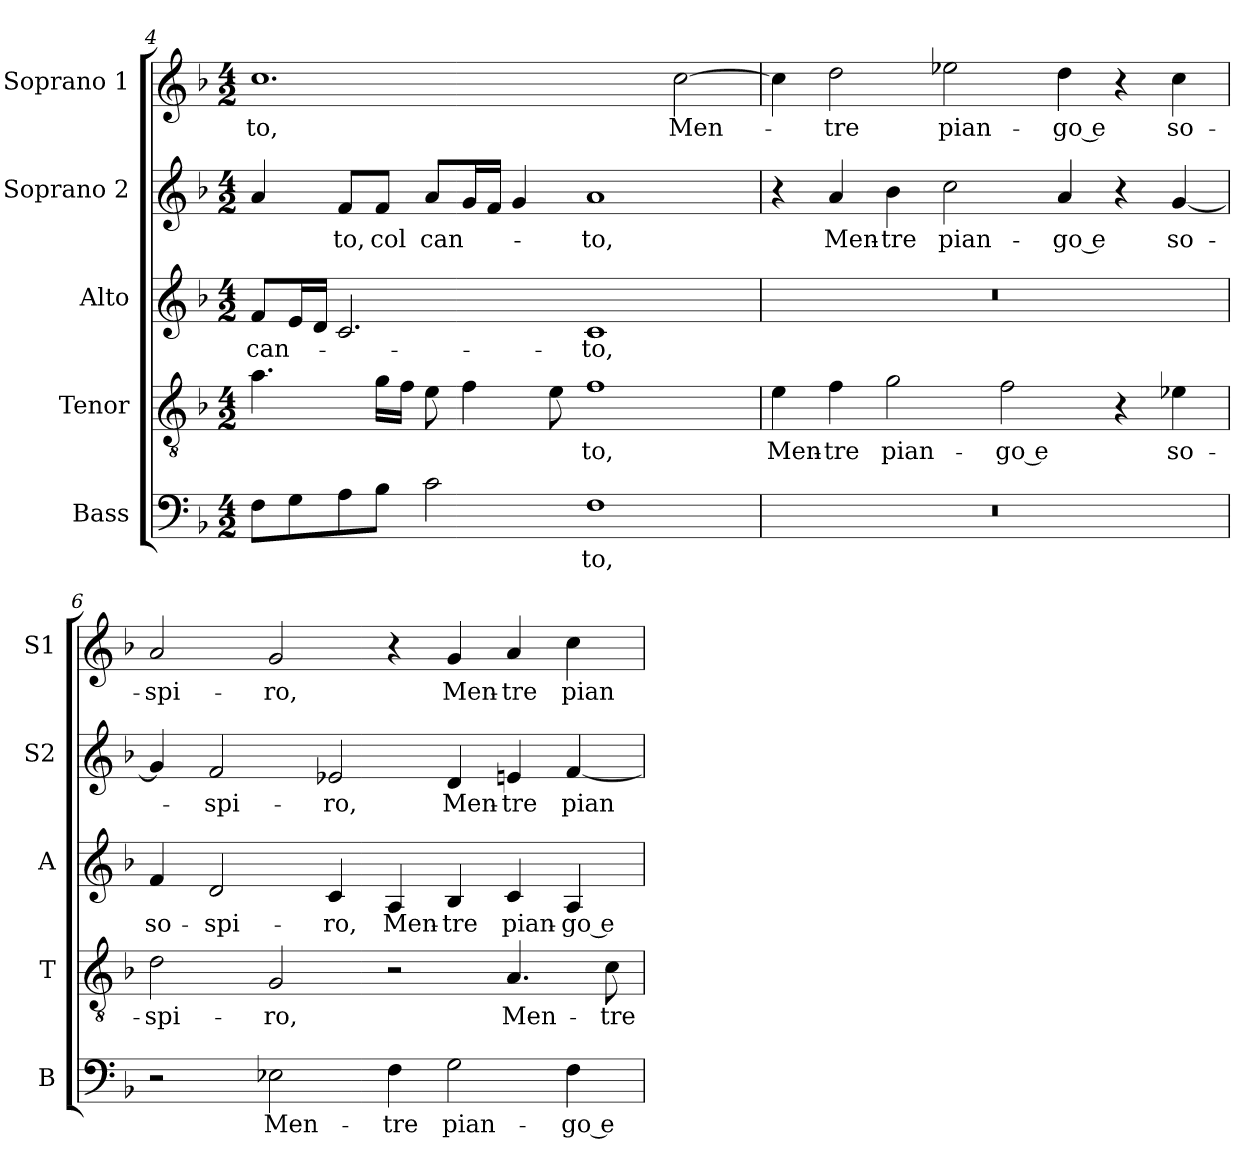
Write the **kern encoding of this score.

**kern	**text	**kern	**text	**kern	**text	**kern	**text	**kern	**text
*part5	*part5	*part4	*part4	*part3	*part3	*part2	*part2	*part1	*part1
*staff5	*staff5	*staff4	*staff4	*staff3	*staff3	*staff2	*staff2	*staff1	*staff1
*I"Bass	*	*I"Tenor	*	*I"Alto	*	*I"Soprano 2	*	*I"Soprano 1	*
*I'B	*	*I'T	*	*I'A	*	*I'S2	*	*I'S1	*
!!LO:LB:g=z
*clefF4	*	*clefGv2	*	*clefG2	*	*clefG2	*	*clefG2	*
*	*	*ITrd7c12	*	*	*	*	*	*	*
*k[b-]	*	*k[b-]	*	*k[b-]	*	*k[b-]	*	*k[b-]	*
*F:	*	*F:	*	*F:	*	*F:	*	*F:	*
*M4/2	*	*M4/2	*	*M4/2	*	*M4/2	*	*M4/2	*
=4	=4	=4	=4	=4	=4	=4	=4	=4	=4
!	!	!	!	!	!LO:LY:b:color=#000000	!	!	!	!
!	!	!	!	!	!	!	!	!	!LO:LY:b:color=#000000
8Fi\L	.	4.Ai\	.	8fi/L	can-	4ai/	.	1.cci	-to,
8Gi\	.	.	.	16ei/L	.	.	.	.	.
.	.	.	.	16di/JJ	.	.	.	.	.
!	!	!	!	!	!	!	!LO:LY:b:color=#000000	!	!
8Ai\	.	.	.	2.ci/	.	8fi/L	-to,	.	.
!	!	!	!	!	!	!	!LO:LY:b:color=#000000	!	!
8B-i\J	.	16Gi\LL	.	.	.	8fi/J	col	.	.
.	.	16Fi\JJ	.	.	.	.	.	.	.
!	!	!	!	!	!	!	!LO:LY:b:color=#000000	!	!
2ci\	.	8Ei\	.	.	.	8ai/L	can-	.	.
.	.	4Fi\	.	.	.	16gi/L	.	.	.
.	.	.	.	.	.	16fi/JJ	.	.	.
.	.	.	.	.	.	4gi/	.	.	.
.	.	8Ei\	.	.	.	.	.	.	.
!	!LO:LY:b:color=#000000	!	!	!	!	!	!	!	!
!	!	!	!LO:LY:b:color=#000000	!	!	!	!	!	!
!	!	!	!	!	!LO:LY:b:color=#000000	!	!	!	!
!	!	!	!	!	!	!	!LO:LY:b:color=#000000	!	!
1Fi	-to,	1Fi	-to,	1ci	-to,	1ai	-to,	.	.
!	!	!	!	!	!	!	!	!	!LO:LY:b:color=#000000
.	.	.	.	.	.	.	.	[2cci\	Men-
=5	=5	=5	=5	=5	=5	=5	=5	=5	=5
!LO:N:vis=1	!	!	!	!	!	!	!	!	!
!	!	!	!LO:LY:b:color=#000000	!LO:N:vis=1	!	!	!	!	!
0r	.	4Ei\	Men-	0r	.	4r	.	4cci\]	.
!	!	!	!LO:LY:b:color=#000000	!	!	!	!	!	!
!	!	!	!	!	!	!	!LO:LY:b:color=#000000	!	!
!	!	!	!	!	!	!	!	!	!LO:LY:b:color=#000000
.	.	4Fi\	-tre	.	.	4ai/	Men-	2ddi\	-tre
!	!	!	!LO:LY:b:color=#000000	!	!	!	!	!	!
!	!	!	!	!	!	!	!LO:LY:b:color=#000000	!	!
.	.	2Gi\	pian-	.	.	4b-i\	-tre	.	.
!	!	!	!	!	!	!	!LO:LY:b:color=#000000	!	!
!	!	!	!	!	!	!	!	!	!LO:LY:b:color=#000000
.	.	.	.	.	.	2cci\	pian-	2ee-Xi\	pian-
!	!	!	!LO:LY:b:color=#000000	!	!	!	!	!	!
.	.	2Fi\	-go e	.	.	.	.	.	.
!	!	!	!	!	!	!	!LO:LY:b:color=#000000	!	!
!	!	!	!	!	!	!	!	!	!LO:LY:b:color=#000000
.	.	.	.	.	.	4ai/	-go e	4ddi\	-go e
.	.	4r	.	.	.	4r	.	4r	.
!	!	!	!LO:LY:b:color=#000000	!	!	!	!	!	!
!	!	!	!	!	!	!	!LO:LY:b:color=#000000	!	!
!	!	!	!	!	!	!	!	!	!LO:LY:b:color=#000000
.	.	4E-Xi\	so-	.	.	[4gi/	so-	4cci\	so-
=6	=6	=6	=6	=6	=6	=6	=6	=6	=6
!	!	!	!LO:LY:b:color=#000000	!	!	!	!	!	!
!	!	!	!	!	!LO:LY:b:color=#000000	!	!	!	!
!	!	!	!	!	!	!	!	!	!LO:LY:b:color=#000000
2r	.	2Di\	-spi-	4fi/	so-	4gi/]	.	2ai/	-spi-
!	!	!	!	!	!LO:LY:b:color=#000000	!	!	!	!
!	!	!	!	!	!	!	!LO:LY:b:color=#000000	!	!
.	.	.	.	2di/	-spi-	2fi/	-spi-	.	.
!	!LO:LY:b:color=#000000	!	!	!	!	!	!	!	!
!	!	!	!LO:LY:b:color=#000000	!	!	!	!	!	!
!	!	!	!	!	!	!	!	!	!LO:LY:b:color=#000000
2E-Xi\	Men-	2GGi/	-ro,	.	.	.	.	2gi/	-ro,
!	!	!	!	!	!LO:LY:b:color=#000000	!	!	!	!
!	!	!	!	!	!	!	!LO:LY:b:color=#000000	!	!
.	.	.	.	4ci/	-ro,	2e-Xi/	-ro,	.	.
!	!LO:LY:b:color=#000000	!	!	!	!	!	!	!	!
!	!	!	!	!	!LO:LY:b:color=#000000	!	!	!	!
4Fi\	-tre	2r	.	4Ai/	Men-	.	.	4r	.
!	!LO:LY:b:color=#000000	!	!	!	!	!	!	!	!
!	!	!	!	!	!LO:LY:b:color=#000000	!	!	!	!
!	!	!	!	!	!	!	!LO:LY:b:color=#000000	!	!
!	!	!	!	!	!	!	!	!	!LO:LY:b:color=#000000
2Gi\	pian-	.	.	4B-i/	-tre	4di/	Men-	4gi/	Men-
!	!	!	!LO:LY:b:color=#000000	!	!	!	!	!	!
!	!	!	!	!	!LO:LY:b:color=#000000	!	!	!	!
!	!	!	!	!	!	!	!LO:LY:b:color=#000000	!	!
!	!	!	!	!	!	!	!	!	!LO:LY:b:color=#000000
.	.	4.AAi/	Men-	4ci/	pian-	4eni/	-tre	4ai/	-tre
!	!LO:LY:b:color=#000000	!	!	!	!	!	!	!	!
!	!	!	!	!	!LO:LY:b:color=#000000	!	!	!	!
!	!	!	!	!	!	!	!LO:LY:b:color=#000000	!	!
!	!	!	!	!	!	!	!	!	!LO:LY:b:color=#000000
4Fi\	-go e	.	.	4Ai/	-go e	[4fi/	pian-	4cci\	pian-
!	!	!	!LO:LY:b:color=#000000	!	!	!	!	!	!
.	.	8Ci\	-tre	.	.	.	.	.	.
=	=	=	=	=	=	=	=	=	=
*-	*-	*-	*-	*-	*-	*-	*-	*-	*-
